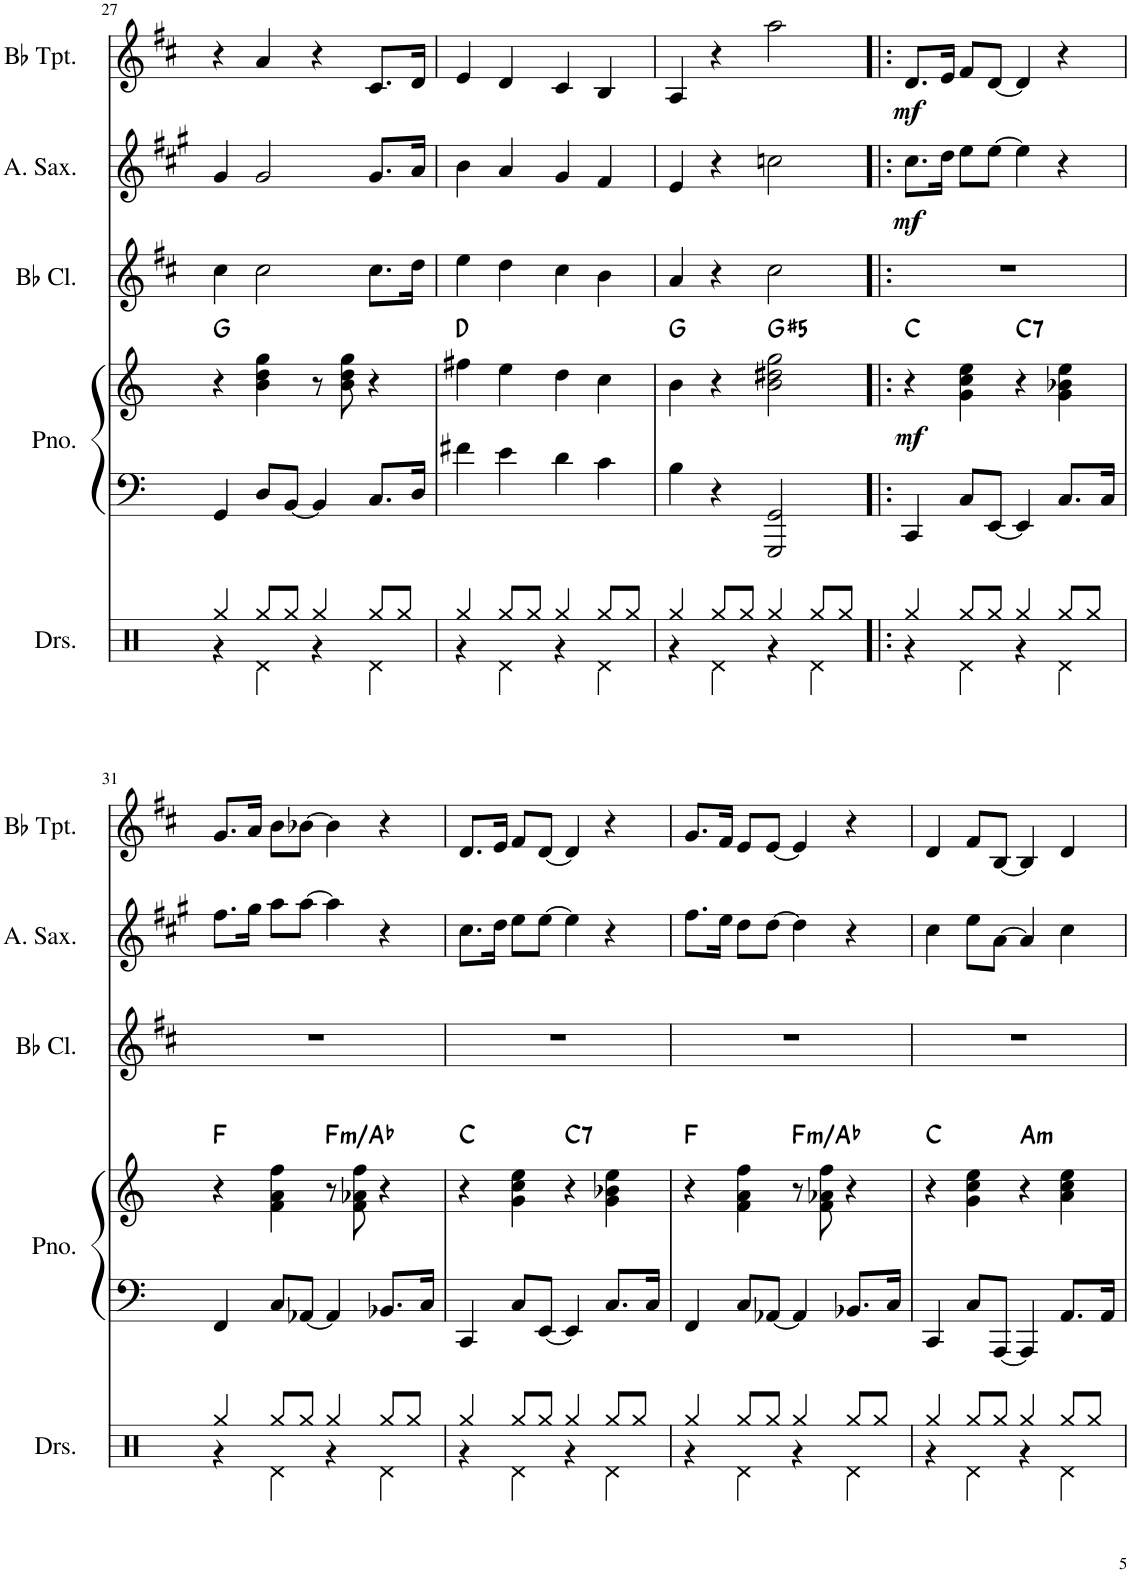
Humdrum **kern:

**kern	**kern	**kern	**dynam	**harte	**kern	**kern	**dynam	**kern	**dynam
*part5	*part4	*part4	*part4	*part4	*part3	*part2	*part2	*part1	*part1
*staff6	*staff5	*staff4	*staff4/5	*	*staff3	*staff2	*staff2	*staff1	*staff1
*I"Drumset	*I"Piano	*	*	*	*I"Bb Clarinet	*I"Alto Saxophone	*	*I"Bb Trumpet	*
*I'Drs.	*I'Pno.	*	*	*	*I'Bb Cl.	*I'A. Sax.	*	*I'Bb Tpt.	*
!!LO:PB:g=z
*clefX	*clefF4	*clefG2	*	*	*clefG2	*clefG2	*	*clefG2	*
*	*	*	*	*	*Trd1c2	*Trd5c9	*	*Trd1c2	*
*k[]	*k[]	*k[]	*	*	*k[f#c#]	*k[f#c#g#]	*	*k[f#c#]	*
*M4/4	*M4/4	*M4/4	*	*	*M4/4	*M4/4	*	*M4/4	*
=27	=27	=27	=27	=27	=27	=27	=27	=27	=27
*^	*	*	*	*	*	*	*	*	*
4Rgg/	4r	4GG/	4r	.	G:maj	4cc#\	4g#/	.	4r	.
8Rgg/L	4Rd\	8D/L	4b\ 4dd\ 4gg\	.	.	2cc#\	2g#/	.	4a/	.
8Rgg/J	.	[8BB/J	.	.	.	.	.	.	.	.
4Rgg/	4r	4BB/]	8r	.	.	.	.	.	4r	.
.	.	.	8b\ 8dd\ 8gg\	.	.	.	.	.	.	.
8Rgg/L	4Rd\	8.C/L	4r	.	.	8.cc#\L	8.g#/L	.	8.c#/L	.
8Rgg/J	.	.	.	.	.	.	.	.	.	.
.	.	16D/Jk	.	.	.	16dd\Jk	16a/Jk	.	16d/Jk	.
=28	=28	=28	=28	=28	=28	=28	=28	=28	=28	=28
4Rgg/	4r	4f#X\	4ff#X\	.	D:maj	4ee\	4b\	.	4e/	.
8Rgg/L	4Rd\	4e\	4ee\	.	.	4dd\	4a/	.	4d/	.
8Rgg/J	.	.	.	.	.	.	.	.	.	.
4Rgg/	4r	4d\	4dd\	.	.	4cc#\	4g#/	.	4c#/	.
8Rgg/L	4Rd\	4c\	4cc\	.	.	4b\	4f#/	.	4B/	.
8Rgg/J	.	.	.	.	.	.	.	.	.	.
=29	=29	=29	=29	=29	=29	=29	=29	=29	=29	=29
4Rgg/	4r	4B\	4b\	.	G:maj	4a/	4e/	.	4A/	.
8Rgg/L	4Rd\	4r	4r	.	.	4r	4r	.	4r	.
8Rgg/J	.	.	.	.	.	.	.	.	.	.
!	!	!	!	!	!LO:H:kt=5	!	!	!	!	!
4Rgg/	4r	2GGG/ 2GG/	2b\ 2dd#X\ 2gg\	.	G#:(1,5)	2cc#\	2ccn\	.	2aa\	.
8Rgg/L	4Rd\	.	.	.	.	.	.	.	.	.
8Rgg/J	.	.	.	.	.	.	.	.	.	.
=30!|:	=30!|:	=30!|:	=30!|:	=30!|:	=30!|:	=30!|:	=30!|:	=30!|:	=30!|:	=30!|:
!	!	!	!	!LO:DY:b	!	!	!	!LO:DY:b	!	!LO:DY:b
4Rgg/	4r	4CC/	4r	mf	C:maj	1r	8.cc#\L	mf	8.d/L	mf
.	.	.	.	.	.	.	16dd\Jk	.	16e/Jk	.
8Rgg/L	4Rd\	8C/L	4g\ 4cc\ 4ee\	.	.	.	8ee\L	.	8f#/L	.
8Rgg/J	.	[8EE/J	.	.	.	.	[8ee\J	.	[8d/J	.
!	!	!	!	!	!LO:H:kt=7	!	!	!	!	!
4Rgg/	4r	4EE/]	4r	.	C:7	.	4ee\]	.	4d/]	.
8Rgg/L	4Rd\	8.C/L	4g\ 4b-X\ 4ee\	.	.	.	4r	.	4r	.
8Rgg/J	.	.	.	.	.	.	.	.	.	.
.	.	16C/Jk	.	.	.	.	.	.	.	.
!!LO:LB:g=z
=31	=31	=31	=31	=31	=31	=31	=31	=31	=31	=31
4Rgg/	4r	4FF/	4r	.	F:maj	1r	8.ff#\L	.	8.g/L	.
.	.	.	.	.	.	.	16gg#\Jk	.	16a/Jk	.
8Rgg/L	4Rd\	8C/L	4f\ 4a\ 4ff\	.	.	.	8aa\L	.	8b\L	.
8Rgg/J	.	[8AA-X/J	.	.	.	.	[8aa\J	.	[8b-X\J	.
!	!	!	!	!	!LO:H:kt=m	!	!	!	!	!
4Rgg/	4r	4AA-/]	8r	.	F:min/b3	.	4aa\]	.	4b-\]	.
.	.	.	8f\ 8a-X\ 8ff\	.	.	.	.	.	.	.
8Rgg/L	4Rd\	8.BB-X/L	4r	.	.	.	4r	.	4r	.
8Rgg/J	.	.	.	.	.	.	.	.	.	.
.	.	16C/Jk	.	.	.	.	.	.	.	.
=32	=32	=32	=32	=32	=32	=32	=32	=32	=32	=32
4Rgg/	4r	4CC/	4r	.	C:maj	1r	8.cc#\L	.	8.d/L	.
.	.	.	.	.	.	.	16dd\Jk	.	16e/Jk	.
8Rgg/L	4Rd\	8C/L	4g\ 4cc\ 4ee\	.	.	.	8ee\L	.	8f#/L	.
8Rgg/J	.	[8EE/J	.	.	.	.	[8ee\J	.	[8d/J	.
!	!	!	!	!	!LO:H:kt=7	!	!	!	!	!
4Rgg/	4r	4EE/]	4r	.	C:7	.	4ee\]	.	4d/]	.
8Rgg/L	4Rd\	8.C/L	4g\ 4b-X\ 4ee\	.	.	.	4r	.	4r	.
8Rgg/J	.	.	.	.	.	.	.	.	.	.
.	.	16C/Jk	.	.	.	.	.	.	.	.
=33	=33	=33	=33	=33	=33	=33	=33	=33	=33	=33
4Rgg/	4r	4FF/	4r	.	F:maj	1r	8.ff#\L	.	8.g/L	.
.	.	.	.	.	.	.	16ee\Jk	.	16f#/Jk	.
8Rgg/L	4Rd\	8C/L	4f\ 4a\ 4ff\	.	.	.	8dd\L	.	8e/L	.
8Rgg/J	.	[8AA-X/J	.	.	.	.	[8dd\J	.	[8e/J	.
!	!	!	!	!	!LO:H:kt=m	!	!	!	!	!
4Rgg/	4r	4AA-/]	8r	.	F:min/b3	.	4dd\]	.	4e/]	.
.	.	.	8f\ 8a-X\ 8ff\	.	.	.	.	.	.	.
8Rgg/L	4Rd\	8.BB-X/L	4r	.	.	.	4r	.	4r	.
8Rgg/J	.	.	.	.	.	.	.	.	.	.
.	.	16C/Jk	.	.	.	.	.	.	.	.
=34	=34	=34	=34	=34	=34	=34	=34	=34	=34	=34
4Rgg/	4r	4CC/	4r	.	C:maj	1r	4cc#\	.	4d/	.
8Rgg/L	4Rd\	8C/L	4g\ 4cc\ 4ee\	.	.	.	8ee\L	.	8f#/L	.
8Rgg/J	.	[8AAA/J	.	.	.	.	[8a\J	.	[8B/J	.
!	!	!	!	!	!LO:H:kt=m	!	!	!	!	!
4Rgg/	4r	4AAA/]	4r	.	A:min	.	4a/]	.	4B/]	.
8Rgg/L	4Rd\	8.AA/L	4a\ 4cc\ 4ee\	.	.	.	4cc#\	.	4d/	.
8Rgg/J	.	.	.	.	.	.	.	.	.	.
.	.	16AA/Jk	.	.	.	.	.	.	.	.
*v	*v	*	*	*	*	*	*	*	*	*
=	=	=	=	=	=	=	=	=	=
*-	*-	*-	*-	*-	*-	*-	*-	*-	*-
